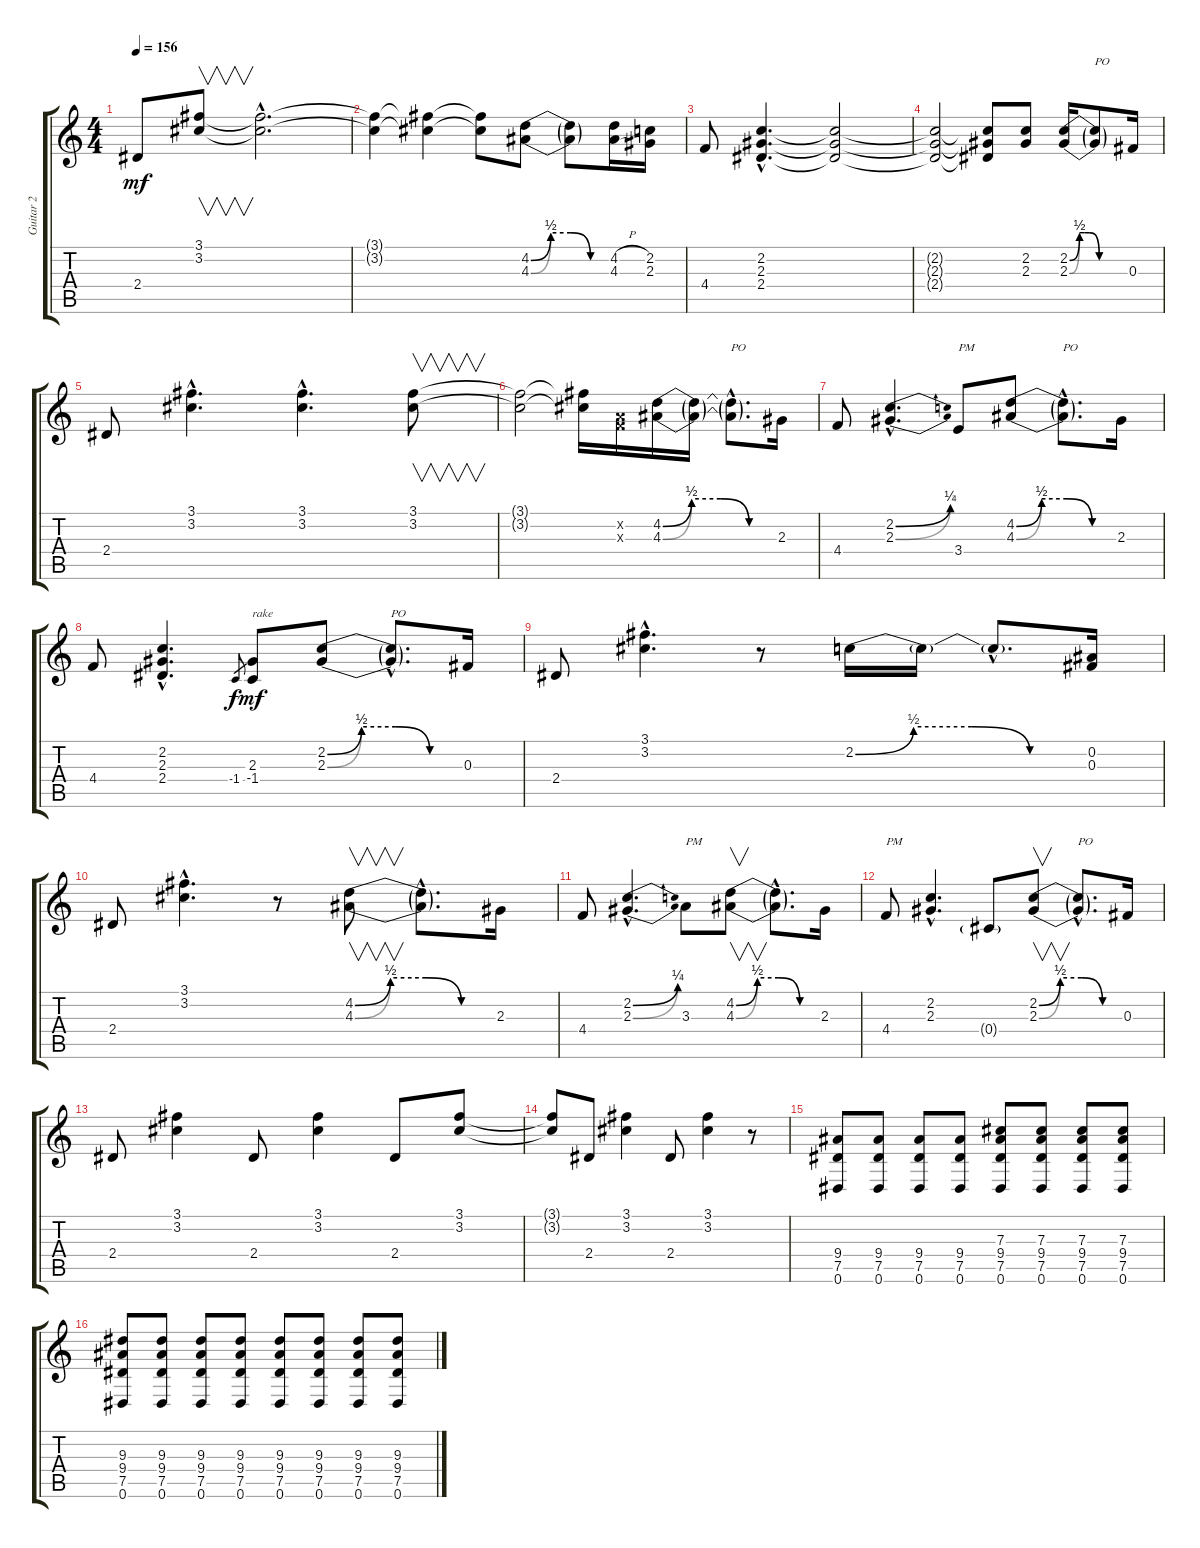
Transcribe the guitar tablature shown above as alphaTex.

\track ("Guitar 2" "Guitar 2") {instrument overdrivenguitar}
\staff {score tabs}
\tuning (Eb4 Bb3 Gb3 Db3 Ab2 Eb2) {hide}
\ts (4 4)
\tempo 156
\clef g2
\ks c
2.4.8{dy mf} (3.1 3.2).8{v} (3.1{hac t} 3.2{hac t}).2{d} |
(3.1{t} 3.2{t}).4 (3.1{t} 3.2{t}).4 (3.1{t} 3.2{t}).8 (4.2{be (custom 0 0 15 2 30 2 45 0 60 0)} 4.3{be (custom 0 0 15 2 30 2 45 0 60 0)}).8 (4.2{t} 4.3{t}).8 (4.2{h} 4.3{h}).16 (2.2 2.3).16 |
4.4.8 (2.2{hac} 2.3{hac} 2.4{hac}).4{d} (2.2{t} 2.3{t} 2.4{t}).2 |
(2.2{t} 2.3{t} 2.4{t}).2 (2.2{t} 2.3{t} 2.4{t}).8 (2.2 2.3).8 (2.2{be (custom 0 0 10 2 15 2 20 2 30 0 45 0 60 0)} 2.3{be (custom 0 0 10 2 20 2 30 0 45 0 60 0)}).16 (2.2{t} 2.3{t}).8{txt "PO"} 0.3.16 |
2.4.8 (3.1{hac} 3.2{hac}).4{d} (3.1{hac} 3.2{hac}).4{d} (3.1 3.2).8{v} |
(3.1{t} 3.2{t}).2 (3.1{t} 3.2{t}).16 (-1.2{x} -1.3{x}).16 (4.2{be (custom 0 0 15 2 30 2 45 0 60 0)} 4.3{be (custom 0 0 15 2 30 2 45 0 60 0)}).16 (4.2{t} 4.3{t}).16 (4.2{hac t} 4.3{hac t}).8{d txt "PO"} 2.3.16 |
4.4.8 (2.2{be (bend 0 0 60 1) hac} 2.3{be (bend 0 0 60 2) hac}).4{d} 3.4.8{txt "PM"} (4.2{be (custom 0 0 15 2 30 2 45 0 60 0)} 4.3{be (custom 0 0 15 2 30 2 45 0 60 0)}).8 (4.2{hac t} 4.3{hac t}).8{d txt "PO"} 2.3.16 |
4.4.8 (2.2{hac} 2.3{hac} 2.4{hac}).4{d} -1.4.8{gr dy f} (2.3 -1.4).8{txt "rake" dy mf} (2.2{be (custom 0 0 15 2 30 2 45 0 60 0)} 2.3{be (custom 0 0 15 2 30 2 45 0 60 0)}).8 (2.2{hac t} 2.3{hac t}).8{d txt "PO"} 0.3.16 |
2.4.8 (3.1{hac} 3.2{hac}).4{d} r.8 2.2{be (custom 0 0 15 2 30 2 45 0 60 0)}.16 2.2{t}.16 2.2{hac t}.8{d} (0.2 0.3).16 |
2.4.8 (3.1{hac} 3.2{hac}).4{d} r.8 (4.2{be (custom 0 0 15 2 30 2 45 0 60 0)} 4.3{be (custom 0 0 15 2 30 2 45 0 60 0)}).8{v} (4.2{hac t} 4.3{hac t}).8{d} 2.3.16 |
4.4.8 (2.2{be (bend 0 0 60 1) hac} 2.3{be (bend 0 0 60 2) hac}).4{d} 3.3.8{txt "PM"} (4.2{be (custom 0 0 15 2 30 2 45 0 60 0)} 4.3{be (custom 0 0 15 2 30 2 45 0 60 0)}).8{v} (4.2{hac t} 4.3{hac t}).8{d} 2.3.16 |
4.4.8{txt "PM"} (2.2{hac} 2.3{hac}).4{d} 0.4{g}.8 (2.2{be (custom 0 0 15 2 30 2 45 0 60 0)} 2.3{be (custom 0 0 15 2 30 2 45 0 60 0)}).8{v} (2.2{hac t} 2.3{hac t}).8{d txt "PO"} 0.3.16 |
2.4.8 (3.1 3.2).4 2.4.8 (3.1 3.2).4 2.4.8 (3.1 3.2).8 |
(3.1{t} 3.2{t}).8 2.4.8 (3.1 3.2).4 2.4.8 (3.1 3.2).4 r.8 |
(9.4 7.5 0.6).8 (9.4 7.5 0.6).8 (9.4 7.5 0.6).8 (9.4 7.5 0.6).8 (7.3 9.4 7.5 0.6).8 (7.3 9.4 7.5 0.6).8 (7.3 9.4 7.5 0.6).8 (7.3 9.4 7.5 0.6).8 |
(9.3 9.4 7.5 0.6).8 (9.3 9.4 7.5 0.6).8 (9.3 9.4 7.5 0.6).8 (9.3 9.4 7.5 0.6).8 (9.3 9.4 7.5 0.6).8 (9.3 9.4 7.5 0.6).8 (9.3 9.4 7.5 0.6).8 (9.3 9.4 7.5 0.6).8
